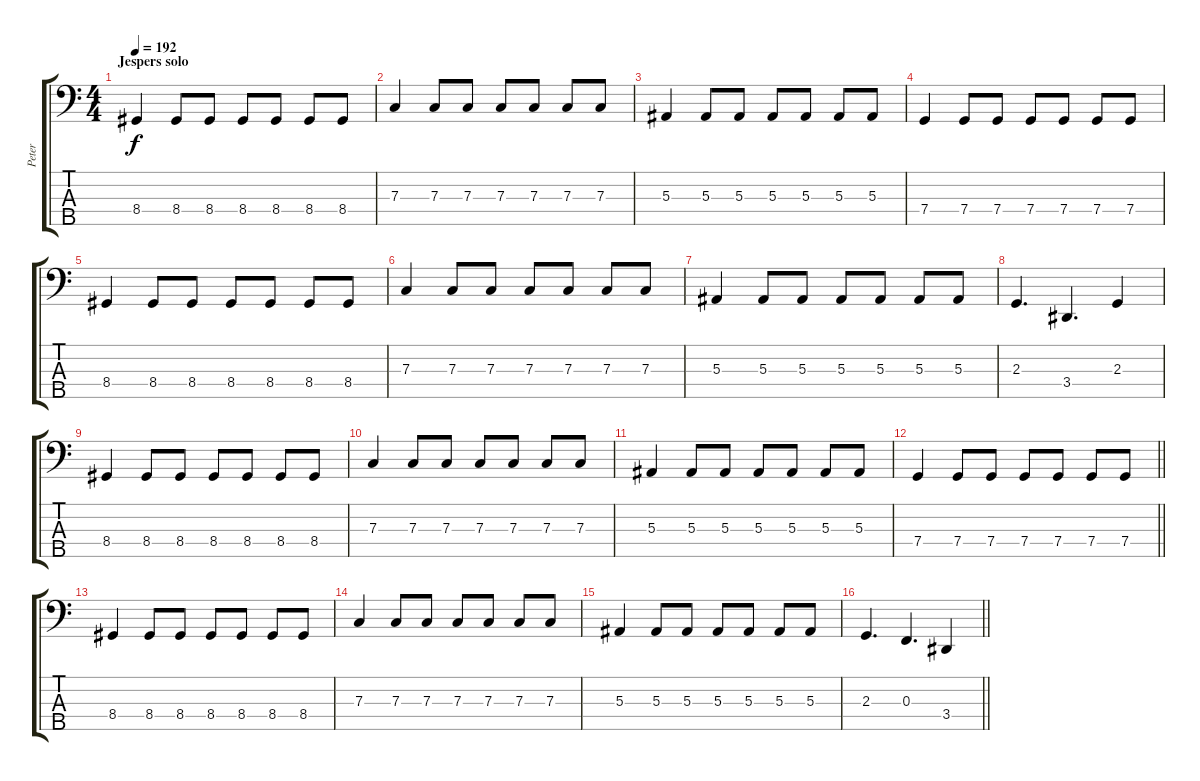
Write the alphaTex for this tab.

\track ("Peter" "Peter") {instrument electricbassfinger}
\staff {score tabs}
\tuning (Eb2 Bb1 F1 C1 G0) {hide}
\ts (4 4)
\section ("" "Jespers solo")
\tempo 192
\clef f4
\ks c
8.4.4{dy f} 8.4.8 8.4.8 8.4.8 8.4.8 8.4.8 8.4.8 |
7.3.4 7.3.8 7.3.8 7.3.8 7.3.8 7.3.8 7.3.8 |
5.3.4 5.3.8 5.3.8 5.3.8 5.3.8 5.3.8 5.3.8 |
7.4.4 7.4.8 7.4.8 7.4.8 7.4.8 7.4.8 7.4.8 |
8.4.4 8.4.8 8.4.8 8.4.8 8.4.8 8.4.8 8.4.8 |
7.3.4 7.3.8 7.3.8 7.3.8 7.3.8 7.3.8 7.3.8 |
5.3.4 5.3.8 5.3.8 5.3.8 5.3.8 5.3.8 5.3.8 |
2.3.4{d} 3.4.4{d} 2.3.4 |
8.4.4 8.4.8 8.4.8 8.4.8 8.4.8 8.4.8 8.4.8 |
7.3.4 7.3.8 7.3.8 7.3.8 7.3.8 7.3.8 7.3.8 |
5.3.4 5.3.8 5.3.8 5.3.8 5.3.8 5.3.8 5.3.8 |
\barLineRight lightlight
7.4.4 7.4.8 7.4.8 7.4.8 7.4.8 7.4.8 7.4.8 |
8.4.4 8.4.8 8.4.8 8.4.8 8.4.8 8.4.8 8.4.8 |
7.3.4 7.3.8 7.3.8 7.3.8 7.3.8 7.3.8 7.3.8 |
5.3.4 5.3.8 5.3.8 5.3.8 5.3.8 5.3.8 5.3.8 |
\barLineRight lightlight
2.3.4{d} 0.3.4{d} 3.4.4
